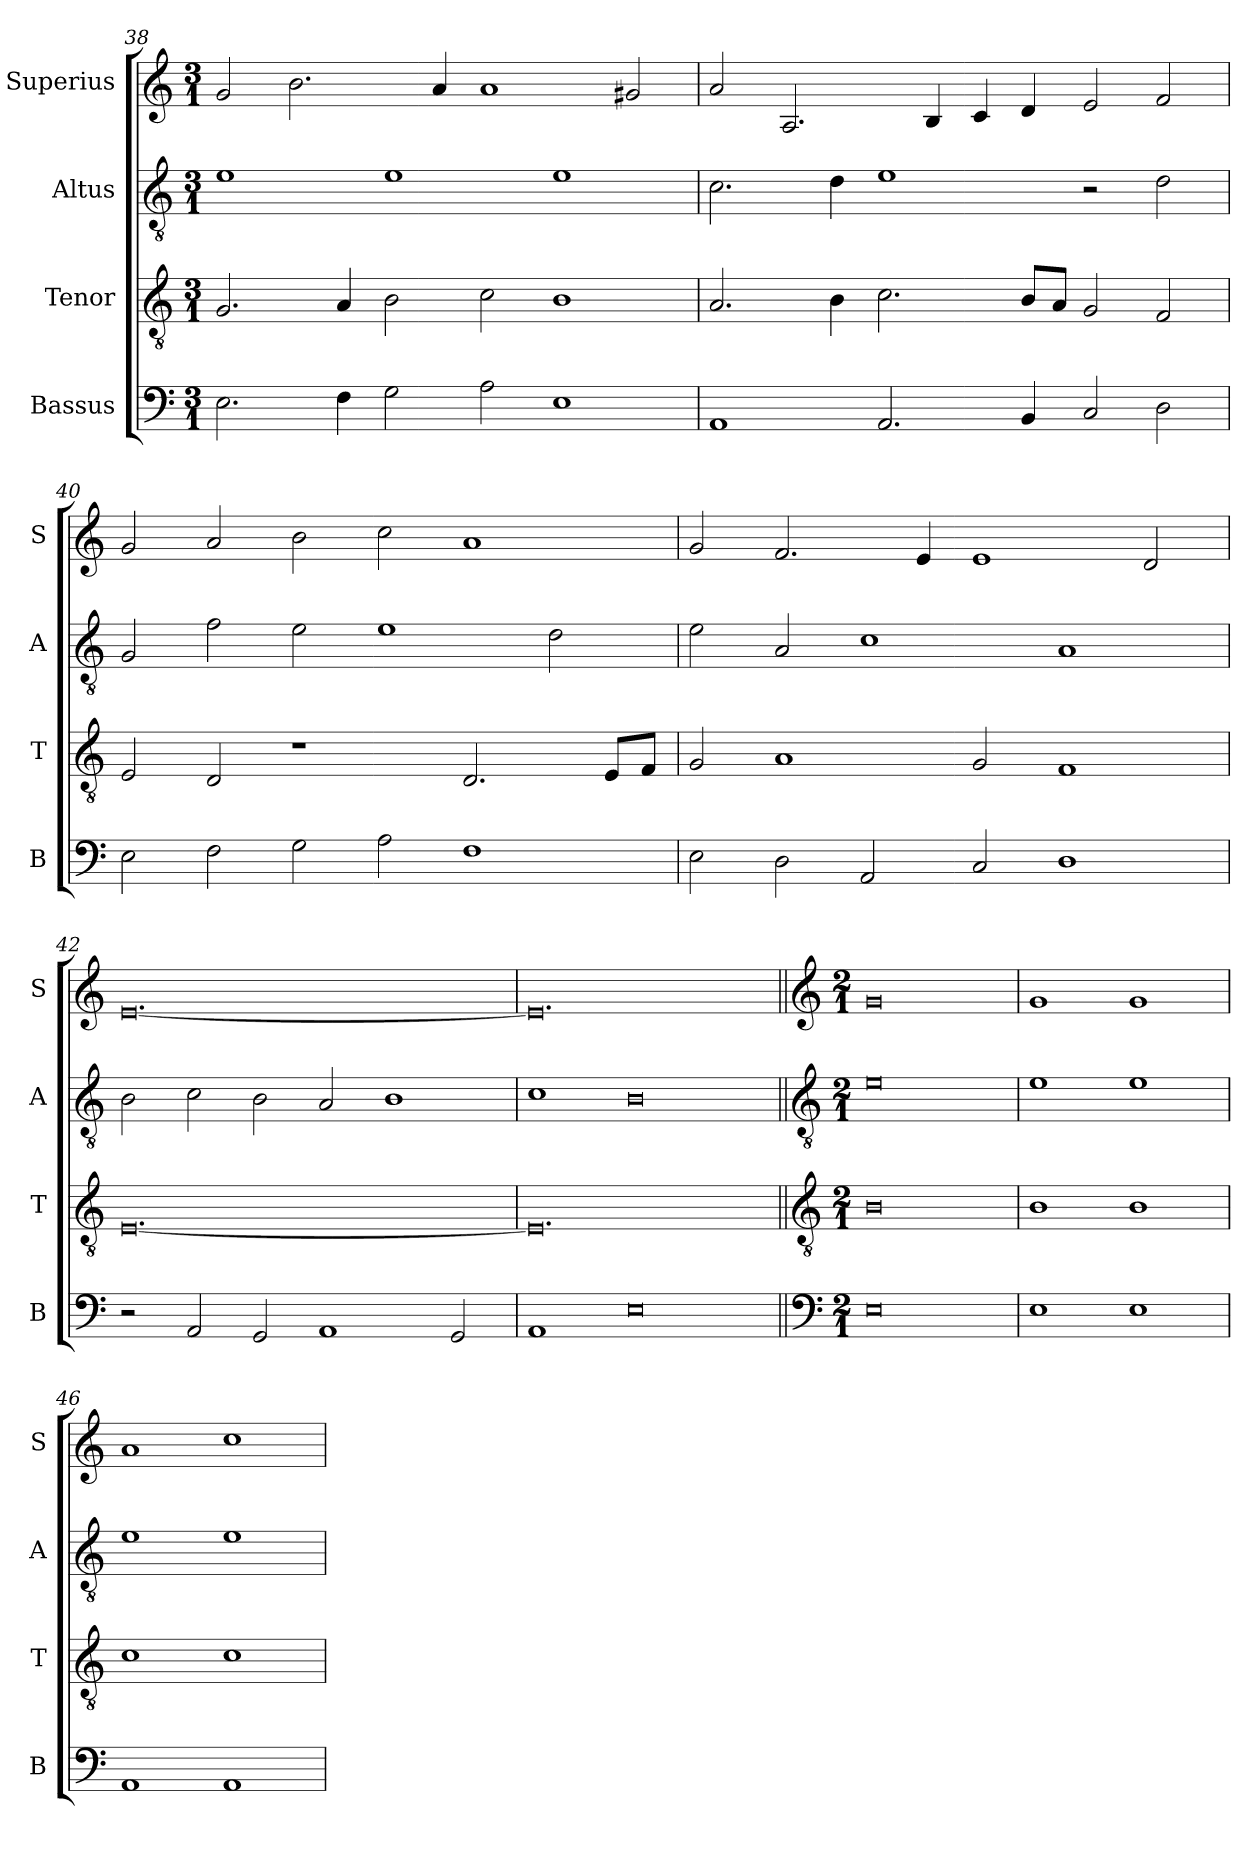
**kern	**kern	**kern	**kern
*part4	*part3	*part2	*part1
*staff4	*staff3	*staff2	*staff1
*I"Bassus	*I"Tenor	*I"Altus	*I"Superius
*I'B	*I'T	*I'A	*I'S
*clefF4	*clefGv2	*clefGv2	*clefG2
*k[]	*k[]	*k[]	*k[]
*a:	*a:	*a:	*a:
*M3/1	*M3/1	*M3/1	*M3/1
=38	=38	=38	=38
2.E	2.G	1e	2g
.	.	.	2.b
4F	4A	.	.
2G	2B	1e	.
.	.	.	4a
2A	2c	.	1a
1E	1B	1e	.
.	.	.	2g#X
=39	=39	=39	=39
1AA	2.A	2.c	2a
.	.	.	2.A
.	4B	4d	.
2.AA	2.c	1e	.
.	.	.	4B
.	.	.	4c
4BB	8B/L	.	4d
.	8A/J	.	.
2C	2G	2r	2e
2D	2F	2d	2f
=40	=40	=40	=40
2E	2E	2G	2g
2F	2D	2f	2a
2G	1r	2e	2b
2A	.	1e	2cc
1F	2.D	.	1a
.	.	2d	.
.	8EL	.	.
.	8FJ	.	.
=41	=41	=41	=41
2E	2G	2e	2g
2D	1A	2A	2.f
2AA	.	1c	.
.	.	.	4e
2C	2G	.	1e
1D	1F	1A	.
.	.	.	2d
=42	=42	=42	=42
2r	[0.E	2B	[0.e
2AA	.	2c	.
2GG	.	2B	.
1AA	.	2A	.
.	.	1B	.
2GG	.	.	.
=43	=43	=43	=43
1AA	0.E]	1c	0.e]
0E	.	0B	.
!!LO:LB:g=z
=44||	=44||	=44||	=44||
*clefF4	*clefGv2	*clefGv2	*clefG2
*k[]	*k[]	*k[]	*k[]
*M2/1	*M2/1	*M2/1	*M2/1
0E	0B	0e	0g
=45	=45	=45	=45
1E	1B	1e	1g
1E	1B	1e	1g
=46	=46	=46	=46
1AA	1c	1e	1a
1AA	1c	1e	1cc
=	=	=	=
*-	*-	*-	*-
